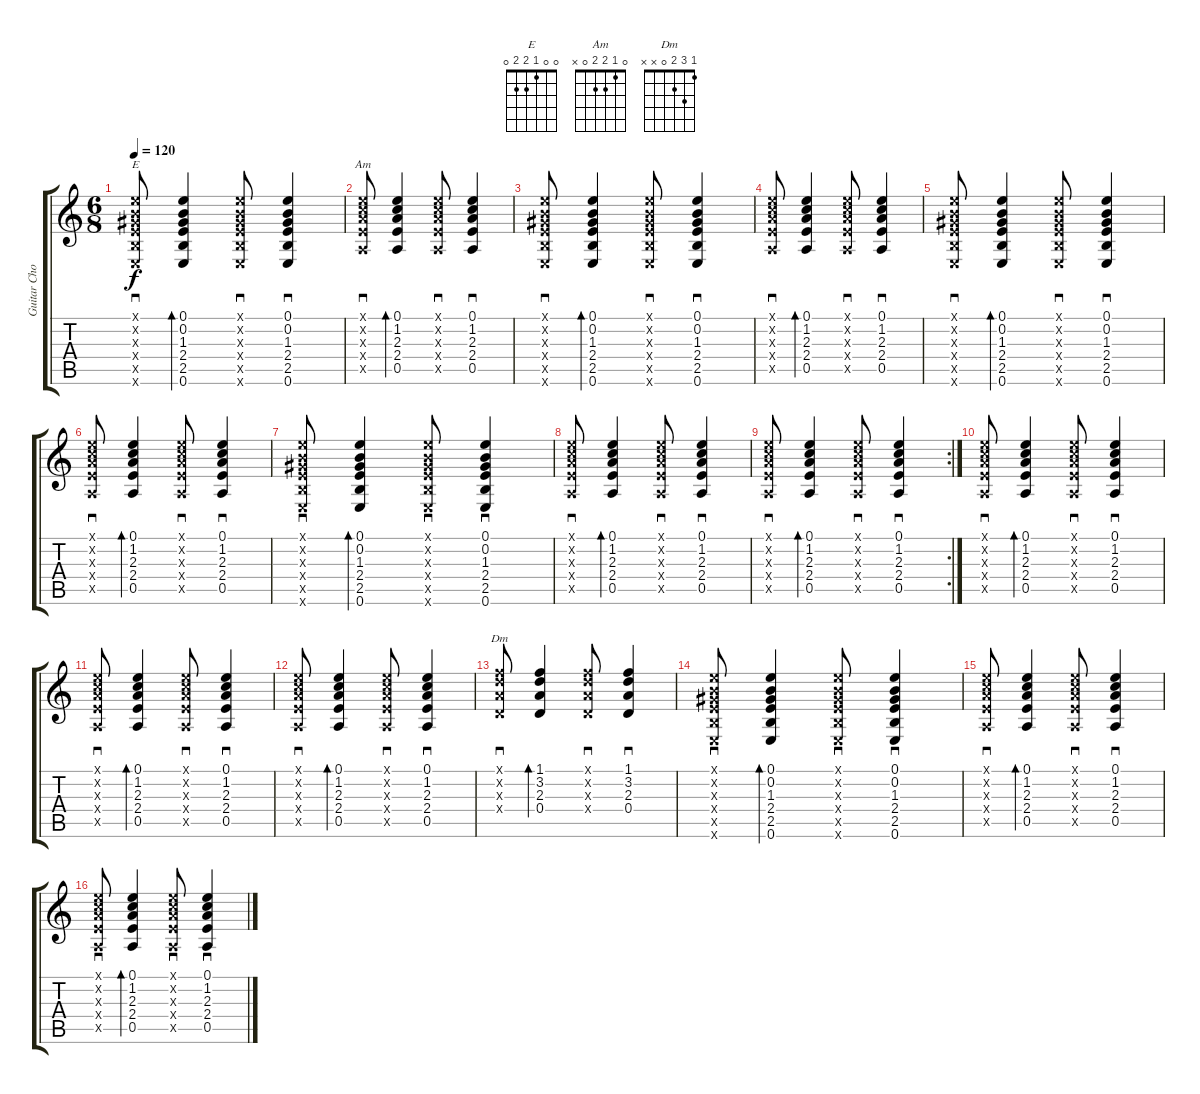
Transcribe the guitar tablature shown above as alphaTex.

\track ("Guitar Chord(2)" "Guitar Cho") {instrument acousticguitarnylon}
\staff {score tabs}
\tuning (E4 B3 G3 D3 A2 E2) {hide}
\chord ("E" 0 0 1 2 2 0)
\chord ("Am" 0 1 2 2 0 x)
\chord ("Dm" 1 3 2 0 x x)
\ts (6 8)
\tempo 120
\clef g2
\ks c
(0.1{x} 0.2{x} 1.3{x} 2.4{x} 2.5{x} 0.6{x}).8{sd ch "E" dy f} (0.1 0.2 1.3 2.4 2.5 0.6).4{bd 480} (0.1{x} 0.2{x} 1.3{x} 2.4{x} 2.5{x} 0.6{x}).8{sd} (0.1 0.2 1.3 2.4 2.5 0.6).4{sd} |
(0.1{x} 1.2{x} 2.3{x} 2.4{x} 0.5{x}).8{sd ch "Am"} (0.1 1.2 2.3 2.4 0.5).4{bd 480} (0.1{x} 1.2{x} 2.3{x} 2.4{x} 0.5{x}).8{sd} (0.1 1.2 2.3 2.4 0.5).4{sd} |
(0.1{x} 0.2{x} 1.3{x} 2.4{x} 2.5{x} 0.6{x}).8{sd} (0.1 0.2 1.3 2.4 2.5 0.6).4{bd 480} (0.1{x} 0.2{x} 1.3{x} 2.4{x} 2.5{x} 0.6{x}).8{sd} (0.1 0.2 1.3 2.4 2.5 0.6).4{sd} |
(0.1{x} 1.2{x} 2.3{x} 2.4{x} 0.5{x}).8{sd} (0.1 1.2 2.3 2.4 0.5).4{bd 480} (0.1{x} 1.2{x} 2.3{x} 2.4{x} 0.5{x}).8{sd} (0.1 1.2 2.3 2.4 0.5).4{sd} |
(0.1{x} 0.2{x} 1.3{x} 2.4{x} 2.5{x} 0.6{x}).8{sd} (0.1 0.2 1.3 2.4 2.5 0.6).4{bd 480} (0.1{x} 0.2{x} 1.3{x} 2.4{x} 2.5{x} 0.6{x}).8{sd} (0.1 0.2 1.3 2.4 2.5 0.6).4{sd} |
(0.1{x} 1.2{x} 2.3{x} 2.4{x} 0.5{x}).8{sd} (0.1 1.2 2.3 2.4 0.5).4{bd 480} (0.1{x} 1.2{x} 2.3{x} 2.4{x} 0.5{x}).8{sd} (0.1 1.2 2.3 2.4 0.5).4{sd} |
(0.1{x} 0.2{x} 1.3{x} 2.4{x} 2.5{x} 0.6{x}).8{sd} (0.1 0.2 1.3 2.4 2.5 0.6).4{bd 480} (0.1{x} 0.2{x} 1.3{x} 2.4{x} 2.5{x} 0.6{x}).8{sd} (0.1 0.2 1.3 2.4 2.5 0.6).4{sd} |
(0.1{x} 1.2{x} 2.3{x} 2.4{x} 0.5{x}).8{sd} (0.1 1.2 2.3 2.4 0.5).4{bd 480} (0.1{x} 1.2{x} 2.3{x} 2.4{x} 0.5{x}).8{sd} (0.1 1.2 2.3 2.4 0.5).4{sd} |
\rc 2
(0.1{x} 1.2{x} 2.3{x} 2.4{x} 0.5{x}).8{sd} (0.1 1.2 2.3 2.4 0.5).4{bd 480} (0.1{x} 1.2{x} 2.3{x} 2.4{x} 0.5{x}).8{sd} (0.1 1.2 2.3 2.4 0.5).4{sd} |
(0.1{x} 1.2{x} 2.3{x} 2.4{x} 0.5{x}).8{sd} (0.1 1.2 2.3 2.4 0.5).4{bd 480} (0.1{x} 1.2{x} 2.3{x} 2.4{x} 0.5{x}).8{sd} (0.1 1.2 2.3 2.4 0.5).4{sd} |
(0.1{x} 1.2{x} 2.3{x} 2.4{x} 0.5{x}).8{sd} (0.1 1.2 2.3 2.4 0.5).4{bd 480} (0.1{x} 1.2{x} 2.3{x} 2.4{x} 0.5{x}).8{sd} (0.1 1.2 2.3 2.4 0.5).4{sd} |
(0.1{x} 1.2{x} 2.3{x} 2.4{x} 0.5{x}).8{sd} (0.1 1.2 2.3 2.4 0.5).4{bd 480} (0.1{x} 1.2{x} 2.3{x} 2.4{x} 0.5{x}).8{sd} (0.1 1.2 2.3 2.4 0.5).4{sd} |
(1.1{x} 3.2{x} 2.3{x} 0.4{x}).8{sd ch "Dm"} (1.1 3.2 2.3 0.4).4{bd 480} (1.1{x} 3.2{x} 2.3{x} 0.4{x}).8{sd} (1.1 3.2 2.3 0.4).4{sd} |
(0.1{x} 0.2{x} 1.3{x} 2.4{x} 2.5{x} 0.6{x}).8{sd} (0.1 0.2 1.3 2.4 2.5 0.6).4{bd 480} (0.1{x} 0.2{x} 1.3{x} 2.4{x} 2.5{x} 0.6{x}).8{sd} (0.1 0.2 1.3 2.4 2.5 0.6).4{sd} |
(0.1{x} 1.2{x} 2.3{x} 2.4{x} 0.5{x}).8{sd} (0.1 1.2 2.3 2.4 0.5).4{bd 480} (0.1{x} 1.2{x} 2.3{x} 2.4{x} 0.5{x}).8{sd} (0.1 1.2 2.3 2.4 0.5).4{sd} |
(0.1{x} 1.2{x} 2.3{x} 2.4{x} 0.5{x}).8{sd} (0.1 1.2 2.3 2.4 0.5).4{bd 480} (0.1{x} 1.2{x} 2.3{x} 2.4{x} 0.5{x}).8{sd} (0.1 1.2 2.3 2.4 0.5).4{sd}
